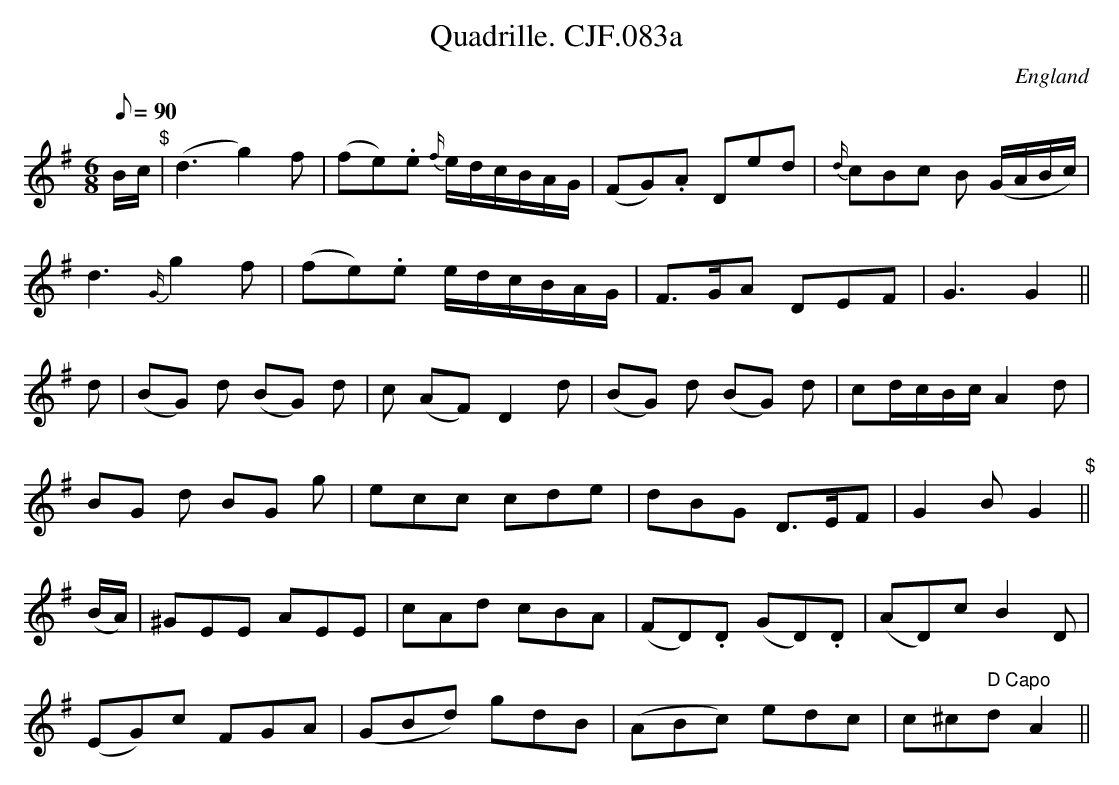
X:1
T:Quadrille. CJF.083a
M:6/8
L:1/8
Q:90
O:England
K:G
B/c/"$"|(d3g2)f|(fe).e {f/}e/d/c/B/A/G/|(FG).A Ded|\
{d/}cBc B (G/A/B/c/)|!d3{G/}g2f|(fe).e e/d/c/B/A/G/|
F>GA DEF|G3G2h||!d|(BG) d (BG) d|c (AF) D2d|\
(BG) d (BG) d|cd/c/B/c/A2d|!BG d BG g|
ecc cde|dBG D>EF|G2BG2"$"||!(B/A/)|^GEE AEE|\
cAd cBA|(FD).D (GD).D|(AD)cB2D|!(EG)c FGA|
(GBd) gdB|(ABc) edc|c^c" D Capo"d A2||
